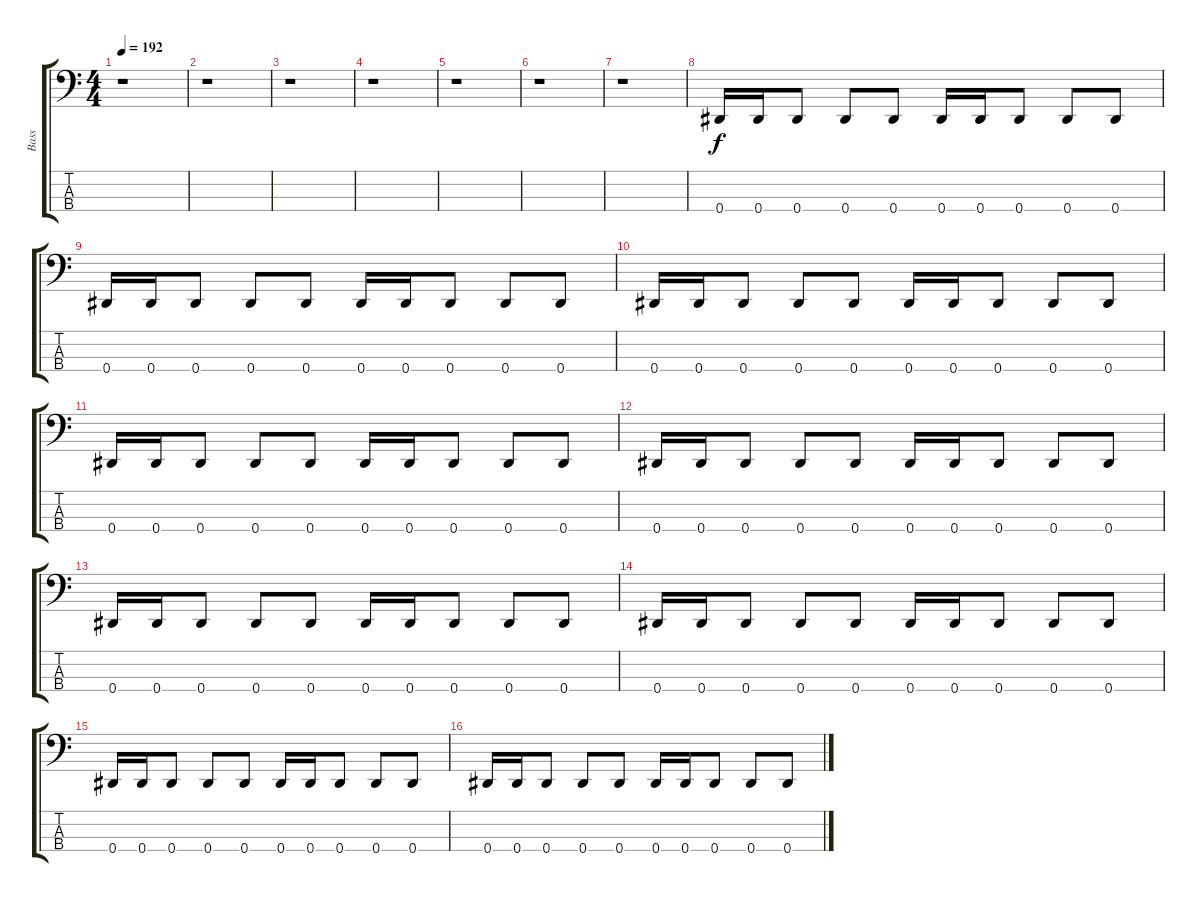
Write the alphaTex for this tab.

\track ("Bass" "Bass") {instrument electricbasspick}
\staff {score tabs}
\tuning (Gb2 Db2 Ab1 Eb1) {hide}
\ts (4 4)
\tempo 192
\clef f4
\ks c
r.1{dy f} |
r.1 |
r.1 |
r.1 |
r.1 |
r.1 |
r.1 |
0.4.16 0.4.16 0.4.8 0.4.8 0.4.8 0.4.16 0.4.16 0.4.8 0.4.8 0.4.8 |
0.4.16 0.4.16 0.4.8 0.4.8 0.4.8 0.4.16 0.4.16 0.4.8 0.4.8 0.4.8 |
0.4.16 0.4.16 0.4.8 0.4.8 0.4.8 0.4.16 0.4.16 0.4.8 0.4.8 0.4.8 |
0.4.16 0.4.16 0.4.8 0.4.8 0.4.8 0.4.16 0.4.16 0.4.8 0.4.8 0.4.8 |
0.4.16 0.4.16 0.4.8 0.4.8 0.4.8 0.4.16 0.4.16 0.4.8 0.4.8 0.4.8 |
0.4.16 0.4.16 0.4.8 0.4.8 0.4.8 0.4.16 0.4.16 0.4.8 0.4.8 0.4.8 |
0.4.16 0.4.16 0.4.8 0.4.8 0.4.8 0.4.16 0.4.16 0.4.8 0.4.8 0.4.8 |
0.4.16 0.4.16 0.4.8 0.4.8 0.4.8 0.4.16 0.4.16 0.4.8 0.4.8 0.4.8 |
0.4.16 0.4.16 0.4.8 0.4.8 0.4.8 0.4.16 0.4.16 0.4.8 0.4.8 0.4.8
